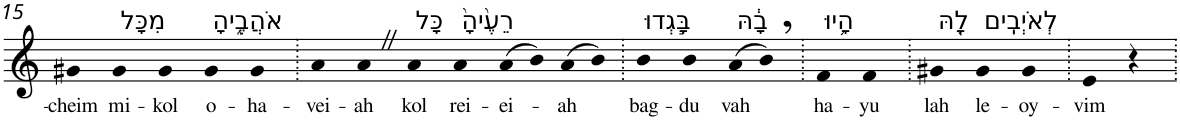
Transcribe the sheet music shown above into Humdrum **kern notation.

**kern	**text
*part1	*part1
*staff1	*staff1
*I"Piano	*
*I'Pno	*
!!LO:PB:g=z
*clefG2	*
*k[]	*
=15	=15
!	!LO:LY:b
4g#X	-cheim
!LO:TX:a:t=מִכָּל	!
!	!LO:LY:b
4g#	mi-
!	!LO:LY:b
4g#	-kol
!LO:TX:a:t=אֹהֲבֶ֑יהָ	!
!	!LO:LY:b
4g#	o-
!	!LO:LY:b
4g#	-ha-
=16.	=16.
!	!LO:LY:b
4a	-vei-
!	!LO:LY:b
4aZ	-ah
!LO:TX:a:t=כָּל	!
!	!LO:LY:b
4a	kol
!LO:TX:a:t=רֵעֶ֙יהָ֙	!
!	!LO:LY:b
4a	rei-
!	!LO:LY:b
(>8a	-ei-
8b)	.
!	!LO:LY:b
(>8a	-ah
8b)	.
=17.	=17.
!LO:TX:a:t=בָּ֣גְדוּ	!
!	!LO:LY:b
4b	bag-
!	!LO:LY:b
4b	-du
!LO:TX:a:t=בָ֔הּ	!
!	!LO:LY:b
(>8a	vah
8b,)	.
=18.	=18.
!LO:TX:a:t=הָ֥יוּ	!
!	!LO:LY:b
4f	ha-
!	!LO:LY:b
4f	-yu
=19.	=19.
!LO:TX:a:t=לָ֖הּ	!
!	!LO:LY:b
4g#X	lah
!LO:TX:a:t=לְאֹיְבִֽים	!
!	!LO:LY:b
4g#	le-
!	!LO:LY:b
4g#	-oy-
=20.	=20.
!	!LO:LY:b
4e	-vim
4r	.
=.	=.
*-	*-
